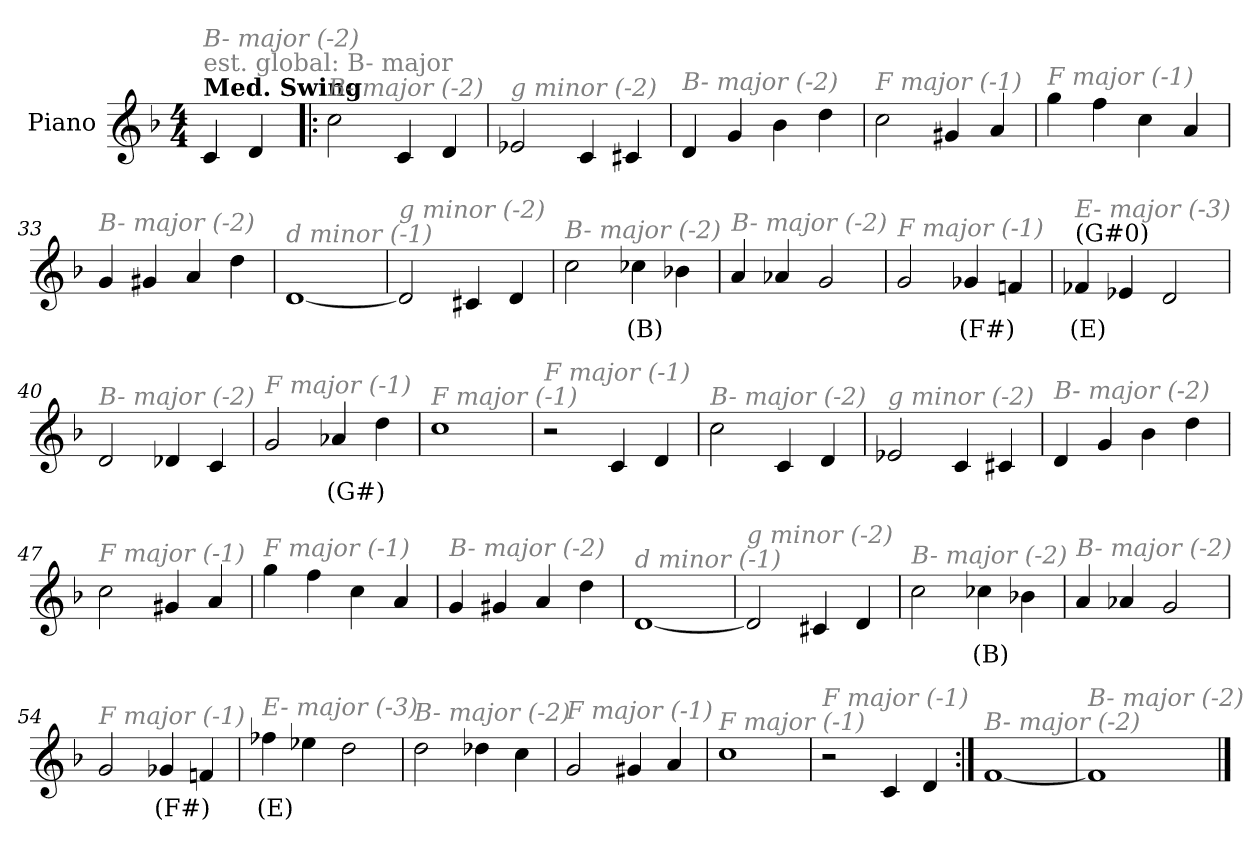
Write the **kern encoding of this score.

**kern	**text
*part1	*part1
*staff1	*staff1
*I"Piano	*
*I'Pno.	*
*clefG2	*
*k[b-]	*
*M4/4	*
=1	=1
!LO:TX:B:t=Med. Swing	!
!LO:TX:a:color=#808080:t=est. global&colon; B- major	!
!LO:TX:i:color=#808080:t=B- major (-2)	!
4c/	.
4d/	.
=28!|:	=28!|:
!LO:TX:i:color=#808080:t=B- major (-2)	!
2cc\	.
4c/	.
4d/	.
=29	=29
!LO:TX:i:color=#808080:t=g minor (-2)	!
2e-X/	.
4c/	.
4c#X/	.
=30	=30
!LO:TX:i:color=#808080:t=B- major (-2)	!
4d/	.
4g/	.
4b-\	.
4dd\	.
=31	=31
!LO:TX:i:color=#808080:t=F major (-1)	!
2cc\	.
4g#X/	.
4a/	.
!!LO:LB:g=z
=32	=32
!LO:TX:i:color=#808080:t=F major (-1)	!
4gg\	.
4ff\	.
4cc\	.
4a/	.
=33	=33
!LO:TX:i:color=#808080:t=B- major (-2)	!
4g/	.
4g#X/	.
4a/	.
4dd\	.
=34	=34
!LO:TX:i:color=#808080:t=d minor (-1)	!
[1d	.
=35	=35
!LO:TX:i:color=#808080:t=g minor (-2)	!
2d/]	.
4c#X/	.
4d/	.
!!LO:LB:g=z
=36	=36
!LO:TX:i:color=#808080:t=B- major (-2)	!
2cc\	.
4cc-Xi\	(B)
4b-X\	.
=37	=37
!LO:TX:i:color=#808080:t=B- major (-2)	!
4a/	.
4a-X/	.
2g/	.
=38	=38
!LO:TX:i:color=#808080:t=F major (-1)	!
2g/	.
4g-Xi/	(F#)
4fn/	.
=39	=39
!LO:TX:a:t=(G#0)	!
!LO:TX:i:color=#808080:t=E- major (-3)	!
4f-Xi/	(E)
4e-X/	.
2d/	.
!!LO:LB:g=z
=40	=40
!LO:TX:i:color=#808080:t=B- major (-2)	!
2d/	.
4d-X/	.
4c/	.
=41	=41
!LO:TX:i:color=#808080:t=F major (-1)	!
2g/	.
4a-Xi/	(G#)
4dd\	.
=42	=42
!LO:TX:i:color=#808080:t=F major (-1)	!
1cc	.
=43	=43
!LO:TX:i:color=#808080:t=F major (-1)	!
2r	.
4c/	.
4d/	.
!!LO:LB:g=z
=44	=44
!LO:TX:i:color=#808080:t=B- major (-2)	!
2cc\	.
4c/	.
4d/	.
=45	=45
!LO:TX:i:color=#808080:t=g minor (-2)	!
2e-X/	.
4c/	.
4c#X/	.
=46	=46
!LO:TX:i:color=#808080:t=B- major (-2)	!
4d/	.
4g/	.
4b-\	.
4dd\	.
=47	=47
!LO:TX:i:color=#808080:t=F major (-1)	!
2cc\	.
4g#X/	.
4a/	.
!!LO:LB:g=z
=48	=48
!LO:TX:i:color=#808080:t=F major (-1)	!
4gg\	.
4ff\	.
4cc\	.
4a/	.
=49	=49
!LO:TX:i:color=#808080:t=B- major (-2)	!
4g/	.
4g#X/	.
4a/	.
4dd\	.
=50	=50
!LO:TX:i:color=#808080:t=d minor (-1)	!
[1d	.
=51	=51
!LO:TX:i:color=#808080:t=g minor (-2)	!
2d/]	.
4c#X/	.
4d/	.
!!LO:LB:g=z
=52	=52
!LO:TX:i:color=#808080:t=B- major (-2)	!
2cc\	.
4cc-Xi\	(B)
4b-X\	.
=53	=53
!LO:TX:i:color=#808080:t=B- major (-2)	!
4a/	.
4a-X/	.
2g/	.
=54	=54
!LO:TX:i:color=#808080:t=F major (-1)	!
2g/	.
4g-Xi/	(F#)
4fn/	.
=55	=55
!LO:TX:i:color=#808080:t=E- major (-3)	!
4ff-Xi\	(E)
4ee-X\	.
2dd\	.
!!LO:LB:g=z
=56	=56
!LO:TX:i:color=#808080:t=B- major (-2)	!
2dd\	.
4dd-X\	.
4cc\	.
=57	=57
!LO:TX:i:color=#808080:t=F major (-1)	!
2g/	.
4g#X/	.
4a/	.
=58	=58
!LO:TX:i:color=#808080:t=F major (-1)	!
1cc	.
=59	=59
!LO:TX:i:color=#808080:t=F major (-1)	!
2r	.
4c/	.
4d/	.
=60:|!	=60:|!
!LO:TX:i:color=#808080:t=B- major (-2)	!
[1f	.
=61	=61
!LO:TX:i:color=#808080:t=B- major (-2)	!
1f]	.
==	==
*-	*-
